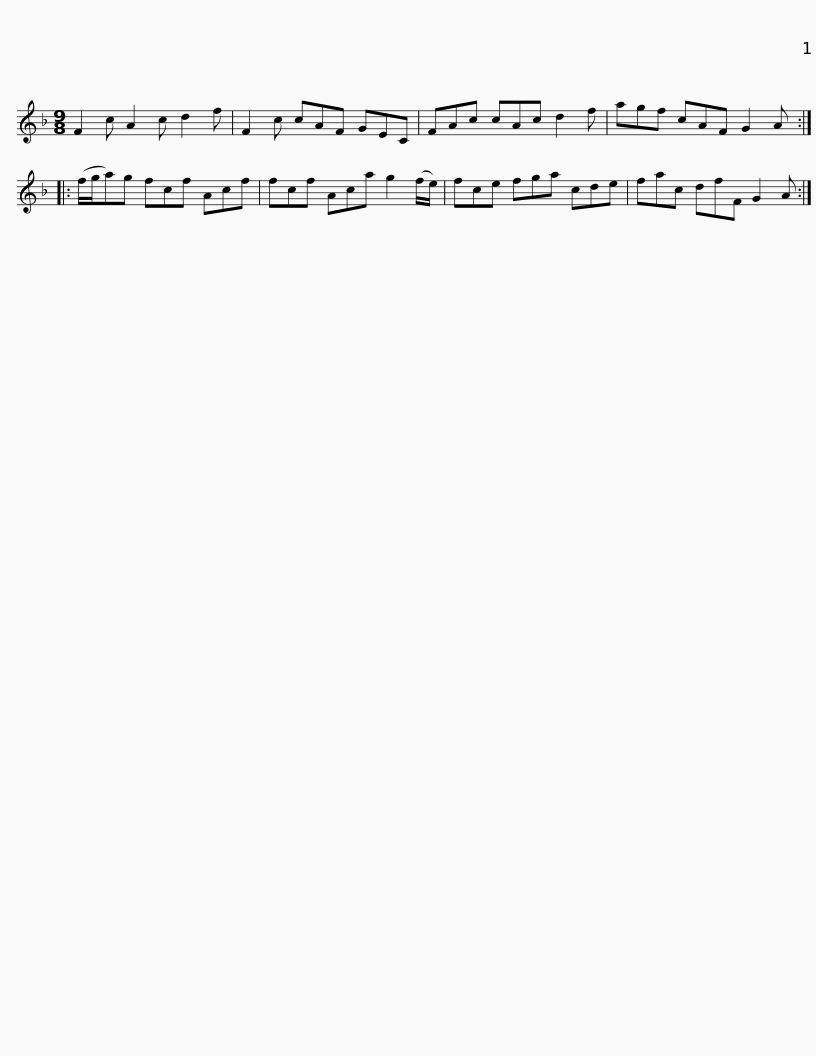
X:1
L:1/8
M:9/8
I:linebreak $
K:F
V:1 treble
V:1
 F2 c A2 c d2 f | F2 c cAF GEC | FAc cAc d2 f | agf cAF G2 A :: (f/g/a)g fcf Acf |$ %5
 fcf Aca g2 (f/e/) | fce fga cde | fac dfF G2 A :| %8
